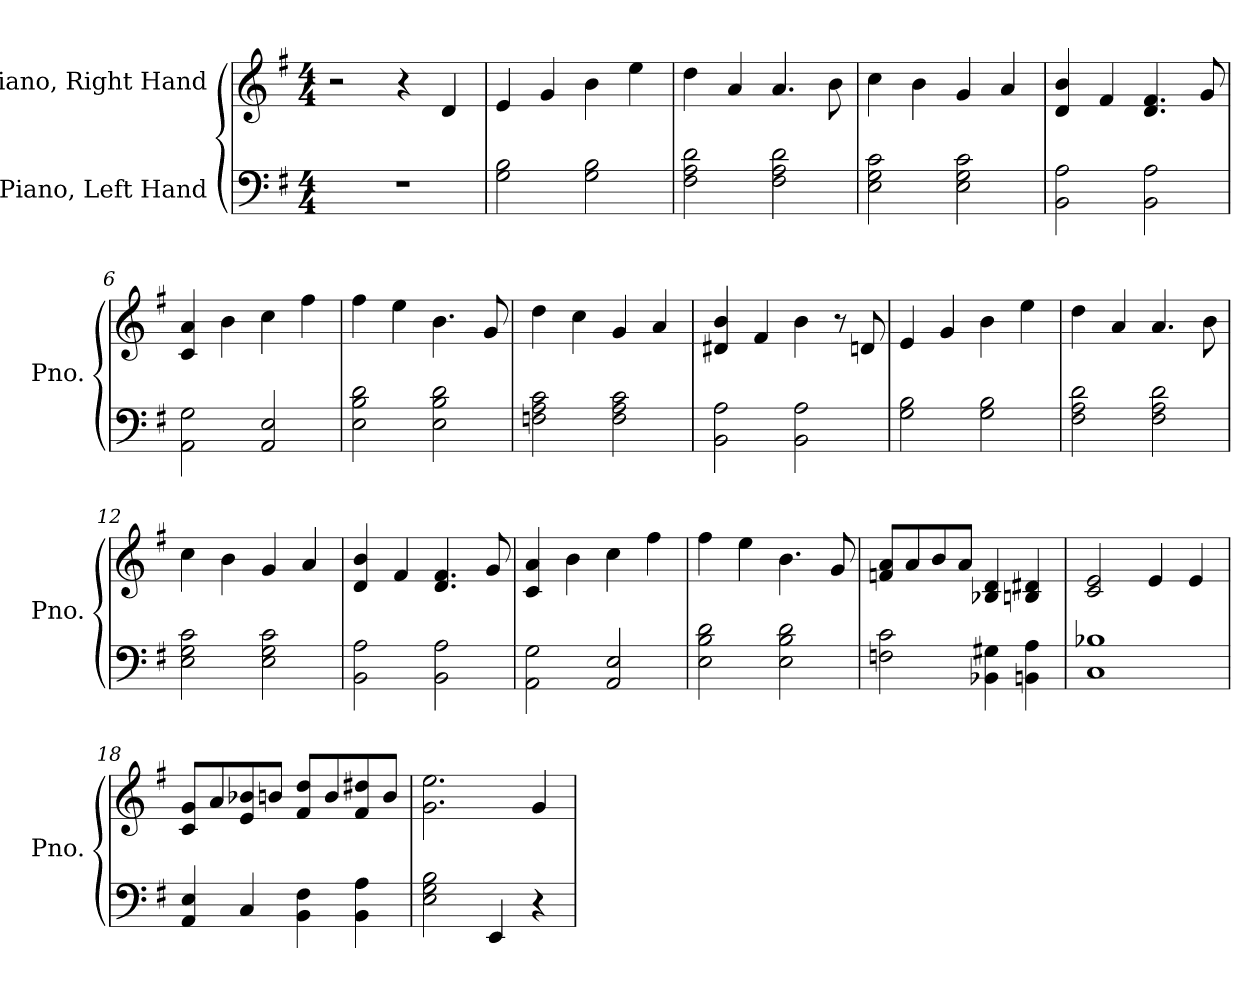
**kern	**kern
*part2	*part1
*staff2	*staff1
*I"Piano, Left Hand	*I"Piano, Right Hand
*I'Pno.	*I'Pno.
*clefF4	*clefG2
*k[f#]	*k[f#]
*M4/4	*M4/4
*MM100	*MM100
=1	=1
1r	2r
.	4r
.	4d/
=2	=2
2G\ 2B\	4e/
.	4g/
2G\ 2B\	4b\
.	4ee\
=3	=3
2F#\ 2A\ 2d\	4dd\
.	4a/
2F#\ 2A\ 2d\	4.a/
.	8b\
=4	=4
2E\ 2G\ 2c\	4cc\
.	4b\
2E\ 2G\ 2c\	4g/
.	4a/
=5	=5
2BB\ 2A\	4d/ 4b/
.	4f#/
2BB\ 2A\	4.d/ 4.f#/
.	8g/
=6	=6
2AA\ 2G\	4c/ 4a/
.	4b\
2AA/ 2E/	4cc\
.	4ff#\
=7	=7
2E\ 2B\ 2d\	4ff#\
.	4ee\
2E\ 2B\ 2d\	4.b\
.	8g/
!!LO:LB:g=z
=8	=8
2Fn\ 2A\ 2c\	4dd\
.	4cc\
2F\ 2A\ 2c\	4g/
.	4a/
=9	=9
2BB\ 2A\	4d#X/ 4b/
.	4f#/
2BB\ 2A\	4b\
.	8r
.	8dn/
=10	=10
2G\ 2B\	4e/
.	4g/
2G\ 2B\	4b\
.	4ee\
=11	=11
2F#\ 2A\ 2d\	4dd\
.	4a/
2F#\ 2A\ 2d\	4.a/
.	8b\
=12	=12
2E\ 2G\ 2c\	4cc\
.	4b\
2E\ 2G\ 2c\	4g/
.	4a/
=13	=13
2BB\ 2A\	4d/ 4b/
.	4f#/
2BB\ 2A\	4.d/ 4.f#/
.	8g/
=14	=14
2AA\ 2G\	4c/ 4a/
.	4b\
2AA/ 2E/	4cc\
.	4ff#\
!!LO:LB:g=z
=15	=15
2E\ 2B\ 2d\	4ff#\
.	4ee\
2E\ 2B\ 2d\	4.b\
.	8g/
=16	=16
2Fn\ 2c\	8fn/ 8a/L
.	8a/
.	8b/
.	8a/J
4BB-X\ 4G#X\	4B-X/ 4d/
4BBn\ 4A\	4Bn/ 4d#X/
=17	=17
1C 1B-X	2c/ 2e/
.	4e/
.	4e/
=18	=18
4AA/ 4E/	8c/ 8g/L
.	8a/
4C/	8e/ 8b-X/
.	8bn/J
4BB\ 4F#\	8f#/ 8dd/L
.	8b/
4BB\ 4A\	8f#/ 8dd#X/
.	8b/J
=19	=19
2E\ 2G\ 2B\	2.g\ 2.ee\
4EE/	.
4r	4g/
=	=
*-	*-
